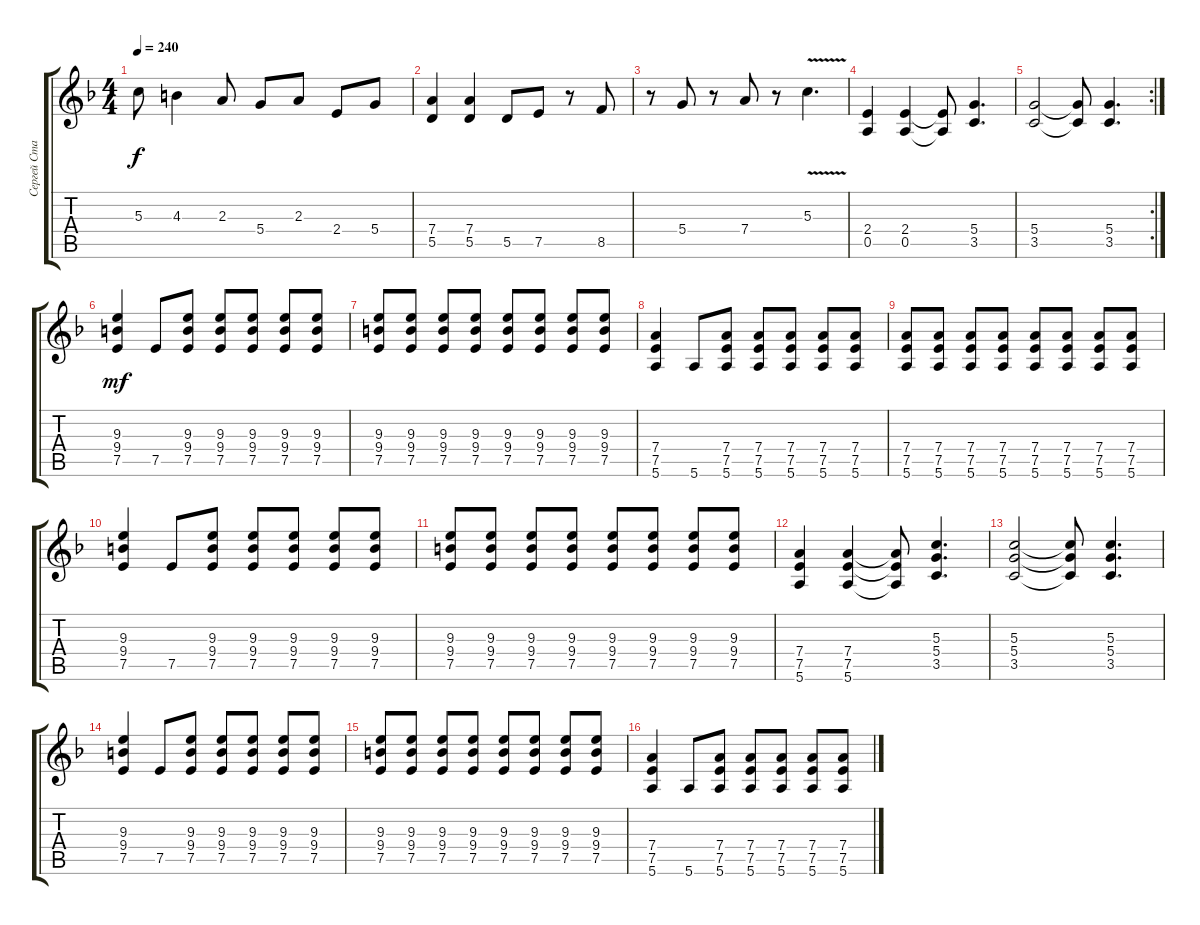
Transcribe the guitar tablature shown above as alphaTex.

\track ("Сергей Стасилович" "Сергей Ста") {instrument distortionguitar}
\staff {score tabs}
\tuning (E4 B3 G3 D3 A2 E2) {hide}
\ts (4 4)
\tempo 240
\clef g2
\ks f
5.3{t}.8{dy f} 4.3.4 2.3.8 5.4.8 2.3.8 2.4.8 5.4.8 |
(7.4 5.5).4 (7.4 5.5).4 5.5.8 7.5.8 r.8 8.5.8 |
r.8 5.4.8 r.8 7.4.8 r.8 5.3{v}.4{d} |
(2.4 0.5).4 (2.4 0.5).4 (2.4{t} 0.5{t}).8 (5.4 3.5).4{d} |
\rc 2
(5.4 3.5).2 (5.4{t} 3.5{t}).8 (5.4 3.5).4{d} |
(9.3 9.4 7.5).4{dy mf} 7.5.8 (9.3 9.4 7.5).8 (9.3 9.4 7.5).8 (9.3 9.4 7.5).8 (9.3 9.4 7.5).8 (9.3 9.4 7.5).8 |
(9.3 9.4 7.5).8 (9.3 9.4 7.5).8 (9.3 9.4 7.5).8 (9.3 9.4 7.5).8 (9.3 9.4 7.5).8 (9.3 9.4 7.5).8 (9.3 9.4 7.5).8 (9.3 9.4 7.5).8 |
(7.4 7.5 5.6).4 5.6.8 (7.4 7.5 5.6).8 (7.4 7.5 5.6).8 (7.4 7.5 5.6).8 (7.4 7.5 5.6).8 (7.4 7.5 5.6).8 |
(7.4 7.5 5.6).8 (7.4 7.5 5.6).8 (7.4 7.5 5.6).8 (7.4 7.5 5.6).8 (7.4 7.5 5.6).8 (7.4 7.5 5.6).8 (7.4 7.5 5.6).8 (7.4 7.5 5.6).8 |
(9.3 9.4 7.5).4 7.5.8 (9.3 9.4 7.5).8 (9.3 9.4 7.5).8 (9.3 9.4 7.5).8 (9.3 9.4 7.5).8 (9.3 9.4 7.5).8 |
(9.3 9.4 7.5).8 (9.3 9.4 7.5).8 (9.3 9.4 7.5).8 (9.3 9.4 7.5).8 (9.3 9.4 7.5).8 (9.3 9.4 7.5).8 (9.3 9.4 7.5).8 (9.3 9.4 7.5).8 |
(7.4 7.5 5.6).4 (7.4 7.5 5.6).4 (7.4{t} 7.5{t} 5.6{t}).8 (5.3 5.4 3.5).4{d} |
(5.3 5.4 3.5).2 (5.3{t} 5.4{t} 3.5{t}).8 (5.3 5.4 3.5).4{d} |
(9.3 9.4 7.5).4 7.5.8 (9.3 9.4 7.5).8 (9.3 9.4 7.5).8 (9.3 9.4 7.5).8 (9.3 9.4 7.5).8 (9.3 9.4 7.5).8 |
(9.3 9.4 7.5).8 (9.3 9.4 7.5).8 (9.3 9.4 7.5).8 (9.3 9.4 7.5).8 (9.3 9.4 7.5).8 (9.3 9.4 7.5).8 (9.3 9.4 7.5).8 (9.3 9.4 7.5).8 |
(7.4 7.5 5.6).4 5.6.8 (7.4 7.5 5.6).8 (7.4 7.5 5.6).8 (7.4 7.5 5.6).8 (7.4 7.5 5.6).8 (7.4 7.5 5.6).8
